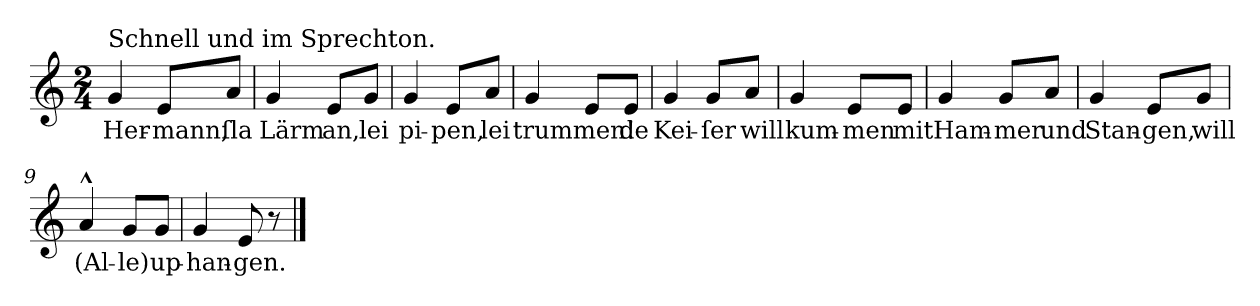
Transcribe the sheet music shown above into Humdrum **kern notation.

**kern	**text
*part1	*part1
*staff1	*staff1
*clefG2	*
*k[]	*
*C:	*
*M2/4	*
=1	=1
!LO:TX:a:t=Schnell und im Sprechton.	!
4g	Her-
8e/L	-mann,
8a/J	ſla
=2	=2
4g	Lärm
8e/L	an,
8g/J	lei
=3	=3
4g	pi-
8e/L	-pen,
8a/J	lei
=4	=4
4g	trummen!
8e/L	.
8e/J	de
=5	=5
4g	Kei-
8g/L	-ſer
8a/J	will
=6	=6
4g	kum-
8e/L	-men
8e/J	mit
=7	=7
4g	Ham-
8g/L	-mer
8a/J	und
=8	=8
4g	Stan-
8e/L	-gen,
8g/J	will
=9	=9
4a^^	(Al-
8g/L	-le)
8g/J	up-
=10	=10
4g	-han-
8e	-gen.
8r	.
==	==
*-	*-
